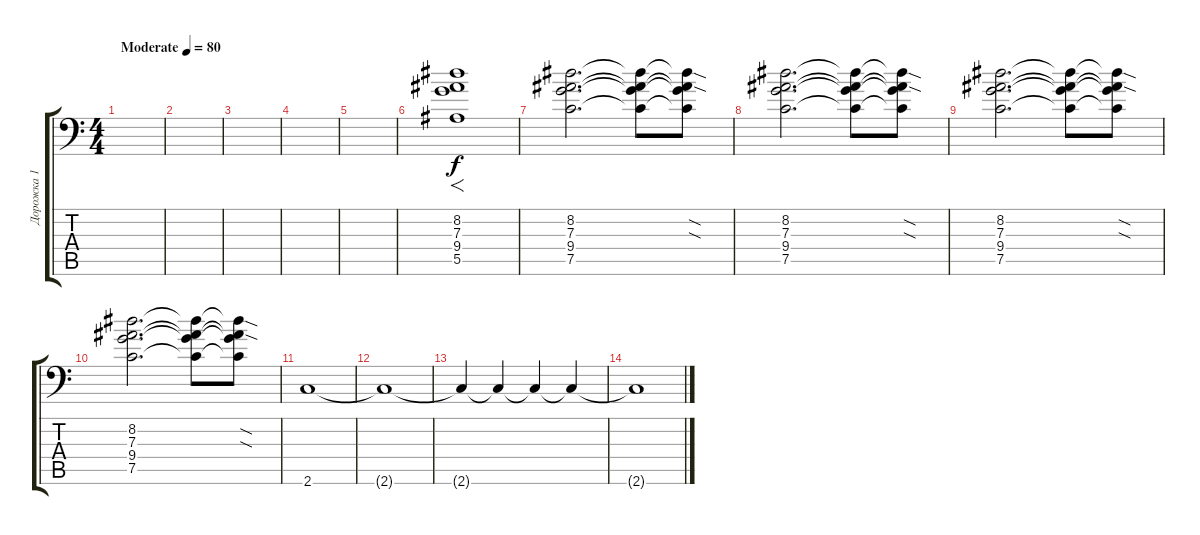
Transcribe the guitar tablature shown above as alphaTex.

\track ("Дорожка 1" "Дорожка 1") {instrument distortionguitar}
\staff {score tabs}
\tuning (C4 G3 Eb3 Bb2 F2 Bb1) {hide}
\ts (4 4)
\tempo (80 "Moderate")
\clef f4
\ks c
|
|
|
|
|
(8.2 7.3 9.4 5.5).1{f} |
(8.2 7.3 9.4 7.5).2{d} (8.2{t} 7.3{t} 9.4{t} 7.5{t}).8 (8.2{sod t} 7.3{sod t} 9.4{t} 7.5{t}).8 |
(8.2 7.3 9.4 7.5).2{d} (8.2{t} 7.3{t} 9.4{t} 7.5{t}).8 (8.2{sod t} 7.3{sod t} 9.4{t} 7.5{t}).8 |
(8.2 7.3 9.4 7.5).2{d} (8.2{t} 7.3{t} 9.4{t} 7.5{t}).8 (8.2{sod t} 7.3{sod t} 9.4{t} 7.5{t}).8 |
(8.2 7.3 9.4 7.5).2{d} (8.2{t} 7.3{t} 9.4{t} 7.5{t}).8 (8.2{sod t} 7.3{sod t} 9.4{t} 7.5{t}).8 |
2.6.1{volume 7} |
2.6{t}.1 |
2.6{t}.4 2.6{t}.4 2.6{t}.4 2.6{t}.4 |
2.6{t}.1
